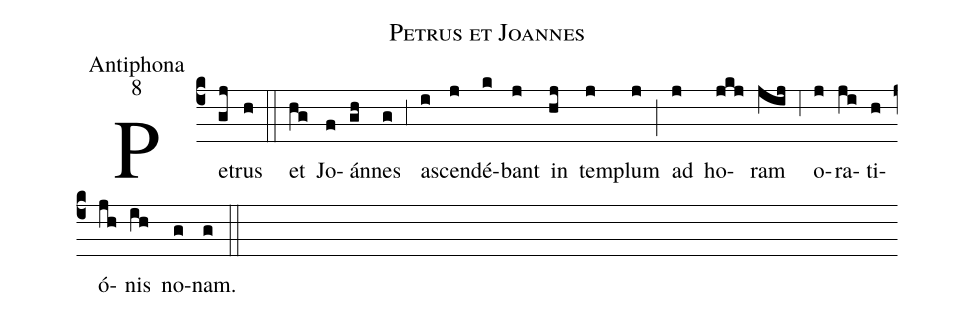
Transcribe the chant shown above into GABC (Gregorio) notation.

name:Petrus et Joannes;
office-part:Antiphona;
mode:8;
%%
(c4) Pe(gj)trus(h) (::) et(hg) Jo(f)án(gh)nes(g) (;3) a(i)scen(j)dé(k)bant(j) in(hj) tem(j)plum(j) (;) ad(j) ho(jkj)ram(jij) (;6) o(j)ra(ji)ti(h)ó(jh)nis(ih) no(g)nam.(g) (::)
